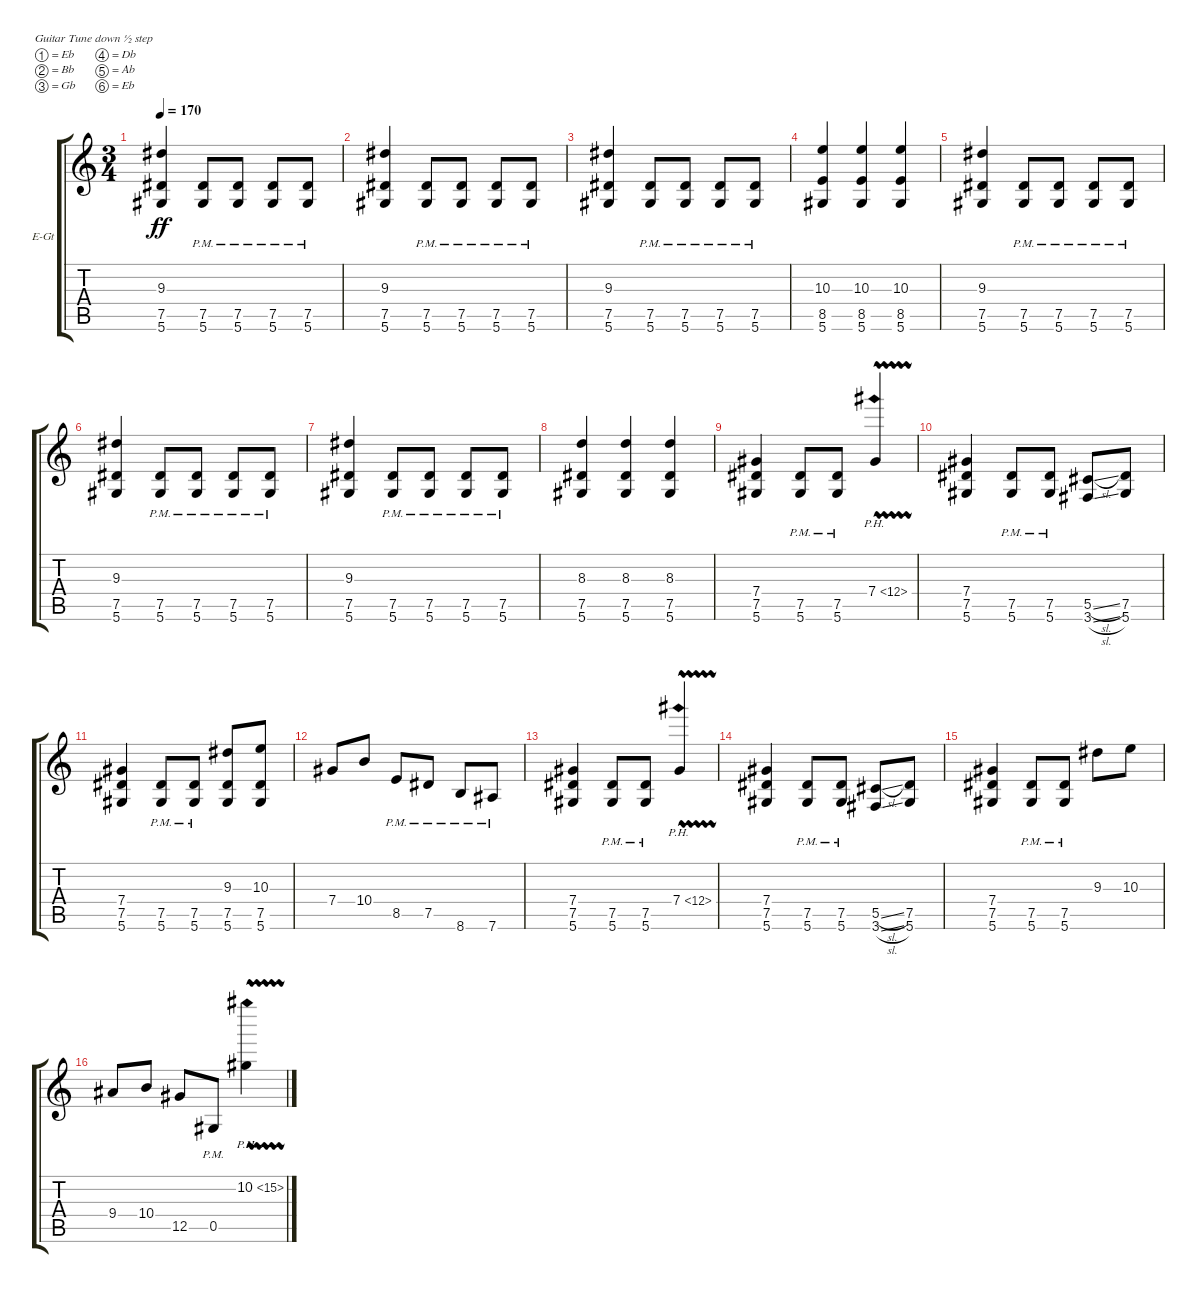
\bracketExtendMode groupsimilarinstruments
\firstSystemTrackNameOrientation horizontal
\otherSystemsTrackNameOrientation horizontal
\track ("B Kaleb - Rhythm" "E-Gt") {instrument distortionguitar}
\staff {score tabs}
\tuning (Eb4 Bb3 Gb3 Db3 Ab2 Eb2)
\ts (3 4)
\tempo 170
\clef g2
\scale
0.485477
\ks c
(5.6 7.5 9.3).4{dy ff instrument distortionguitar} (5.6{pm} 7.5{pm}).8 (5.6{pm} 7.5{pm}).8 (5.6{pm} 7.5{pm}).8 (5.6{pm} 7.5{pm}).8 |
\scale
0.257261 (5.6 7.5 9.3).4 (5.6{pm} 7.5{pm}).8 (5.6{pm} 7.5{pm}).8 (5.6{pm} 7.5{pm}).8 (5.6{pm} 7.5{pm}).8 |
\scale
0.257261 (5.6 7.5 9.3).4 (5.6{pm} 7.5{pm}).8 (5.6{pm} 7.5{pm}).8 (5.6{pm} 7.5{pm}).8 (5.6{pm} 7.5{pm}).8 |
\scale
0.333333 (5.6 8.5 10.3).4 (5.6 8.5 10.3).4 (5.6 8.5 10.3).4 |
\scale
0.333333 (5.6 7.5 9.3).4 (5.6{pm} 7.5{pm}).8 (5.6{pm} 7.5{pm}).8 (5.6{pm} 7.5{pm}).8 (5.6{pm} 7.5{pm}).8 |
\scale
0.333333 (5.6 7.5 9.3).4 (5.6{pm} 7.5{pm}).8 (5.6{pm} 7.5{pm}).8 (5.6{pm} 7.5{pm}).8 (5.6{pm} 7.5{pm}).8 |
\scale
0.333333 (5.6 7.5 9.3).4 (5.6{pm} 7.5{pm}).8 (5.6{pm} 7.5{pm}).8 (5.6{pm} 7.5{pm}).8 (5.6{pm} 7.5{pm}).8 |
\scale
0.333333 (5.6 7.5 8.3).4 (5.6 7.5 8.3).4 (5.6 7.5 8.3).4 |
\scale
0.333333 (5.6 7.5 7.4).4 (5.6{pm} 7.5{pm}).8 (5.6{pm} 7.5{pm}).8 7.4{ph 5 vw}.4 |
\scale
0.333333 (5.6 7.5 7.4).4 (5.6{pm} 7.5{pm}).8 (5.6{pm} 7.5{pm}).8 (3.6{sl} 5.5{sl}).8 (5.6 7.5).8 |
\scale
0.333333 (5.6 7.5 7.4).4 (5.6{pm} 7.5{pm}).8 (5.6{pm} 7.5{pm}).8 (9.3 5.6 7.5).8 (10.3 5.6 7.5).8 |
\scale
0.333333 7.4.8 10.4.8 8.5{pm}.8 7.5{pm}.8 8.6{pm}.8 7.6{pm}.8 |
\scale
0.333333 (5.6 7.5 7.4).4 (5.6{pm} 7.5{pm}).8 (5.6{pm} 7.5{pm}).8 7.4{ph 5 vw}.4 |
\scale
0.333333 (5.6 7.5 7.4).4 (5.6{pm} 7.5{pm}).8 (5.6{pm} 7.5{pm}).8 (3.6{sl} 5.5{sl}).8 (5.6 7.5).8 |
\scale
0.333333 (5.6 7.5 7.4).4 (5.6{pm} 7.5{pm}).8 (5.6{pm} 7.5{pm}).8 9.3.8 10.3.8 |
\scale
0.333333 9.4.8 10.4.8 12.5.8 0.5{pm}.8 10.2{ph 5 vw}.4
